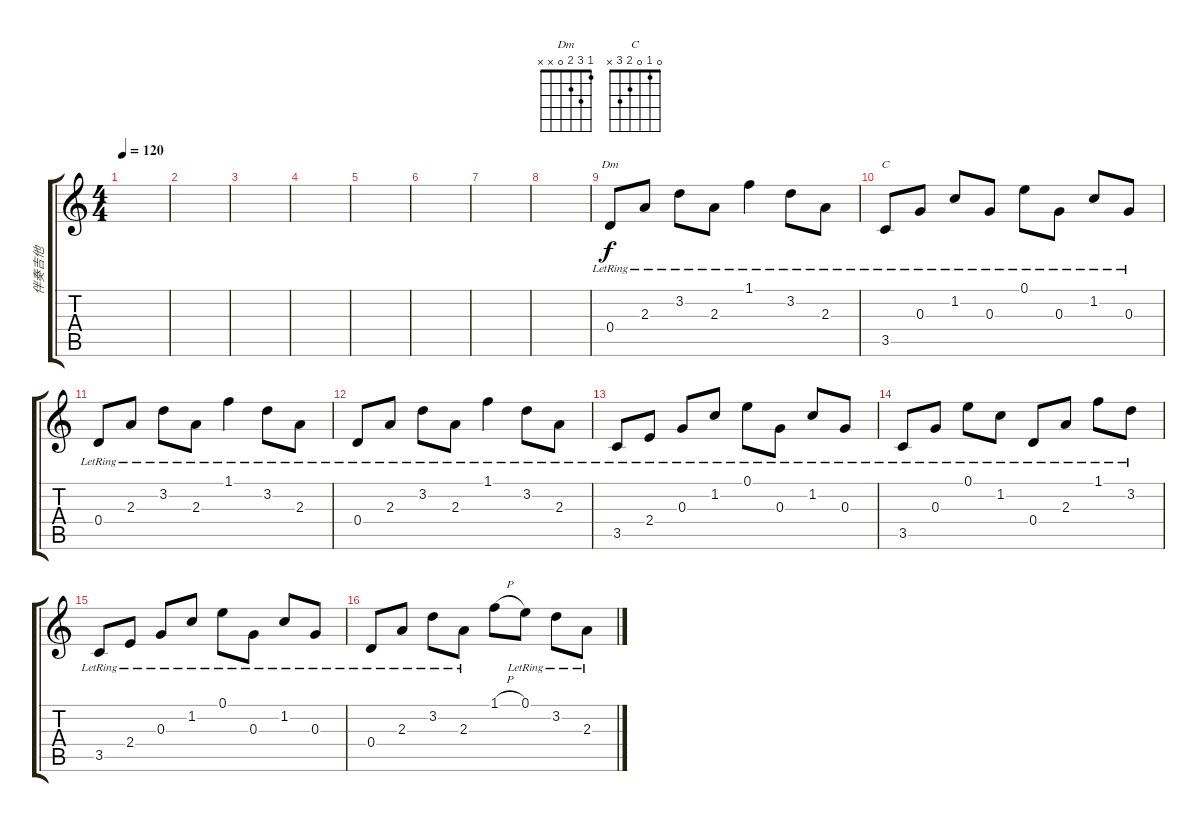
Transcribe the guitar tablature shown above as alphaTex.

\track ("伴奏吉他" "伴奏吉他") {instrument acousticguitarsteel}
\staff {score tabs}
\tuning (E4 B3 G3 D3 A2 E2) {hide}
\chord ("Dm" 1 3 2 0 x x)
\chord ("C" 0 1 0 2 3 x)
\ts (4 4)
\tempo 120
\clef g2
\ks c
|
|
|
|
|
|
|
|
0.4{lr}.8{ch "Dm"} 2.3{lr}.8 3.2{lr}.8 2.3{lr}.8 1.1{lr}.4 3.2{lr}.8 2.3{lr}.8 |
3.5{lr}.8{ch "C"} 0.3{lr}.8 1.2{lr}.8 0.3{lr}.8 0.1{lr}.8 0.3{lr}.8 1.2{lr}.8 0.3{lr}.8 |
0.4{lr}.8 2.3{lr}.8 3.2{lr}.8 2.3{lr}.8 1.1{lr}.4 3.2{lr}.8 2.3{lr}.8 |
0.4{lr}.8 2.3{lr}.8 3.2{lr}.8 2.3{lr}.8 1.1{lr}.4 3.2{lr}.8 2.3{lr}.8 |
3.5{lr}.8 2.4{lr}.8 0.3{lr}.8 1.2{lr}.8 0.1{lr}.8 0.3{lr}.8 1.2{lr}.8 0.3{lr}.8 |
3.5{lr}.8 0.3{lr}.8 0.1{lr}.8 1.2{lr}.8 0.4{lr}.8 2.3{lr}.8 1.1{lr}.8 3.2{lr}.8 |
3.5{lr}.8 2.4{lr}.8 0.3{lr}.8 1.2{lr}.8 0.1{lr}.8 0.3{lr}.8 1.2{lr}.8 0.3{lr}.8 |
0.4{lr}.8 2.3{lr}.8 3.2{lr}.8 2.3{lr}.8 1.1{h}.8 0.1{lr}.8 3.2{lr}.8 2.3{lr}.8
